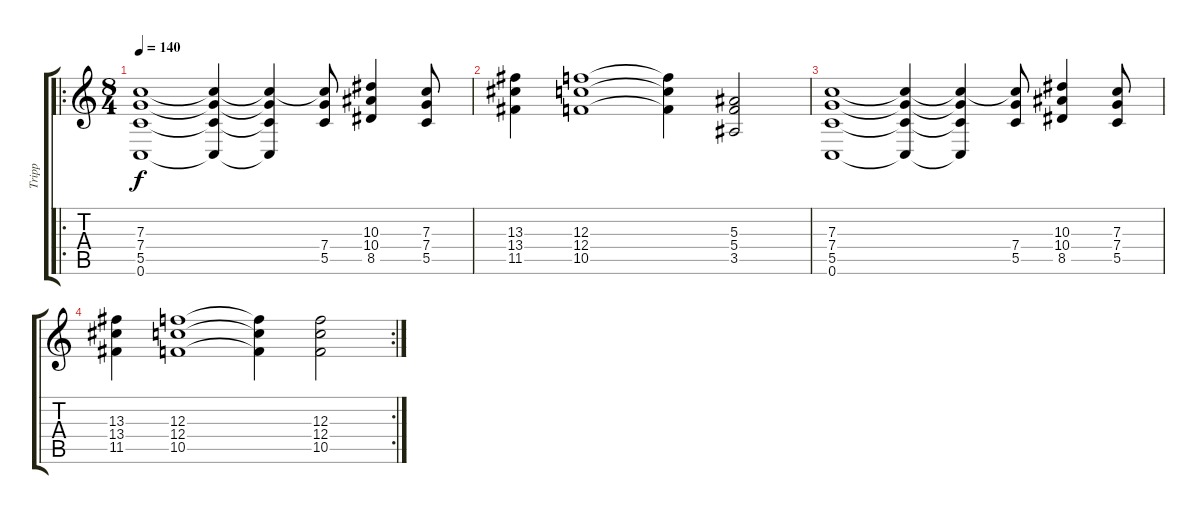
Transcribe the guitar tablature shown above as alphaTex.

\track ("Tripp" "Tripp") {instrument overdrivenguitar}
\staff {score tabs}
\tuning (D4 A3 F3 C3 G2 C2) {hide}
\ro
\ts (8 4)
\tempo 140
\clef g2
\ks c
(7.3 7.4 5.5 0.6).1{dy f} (7.3{t} 7.4{t} 5.5{t} 0.6{t}).4 (7.3{t} 7.4{t} 5.5{t} 0.6{t}).4 (7.3{t} 7.4 5.5).8 (10.3 10.4 8.5).4 (7.3 7.4 5.5).8 |
(13.3 13.4 11.5).4 (12.3 12.4 10.5).1 (12.3{t} 12.4{t} 10.5{t}).4 (5.3 5.4 3.5).2 |
(7.3 7.4 5.5 0.6).1 (7.3{t} 7.4{t} 5.5{t} 0.6{t}).4 (7.3{t} 7.4{t} 5.5{t} 0.6{t}).4 (7.3{t} 7.4 5.5).8 (10.3 10.4 8.5).4 (7.3 7.4 5.5).8 |
\rc 2
(13.3 13.4 11.5).4 (12.3 12.4 10.5).1 (12.3{t} 12.4{t} 10.5{t}).4 (12.3 12.4 10.5).2
